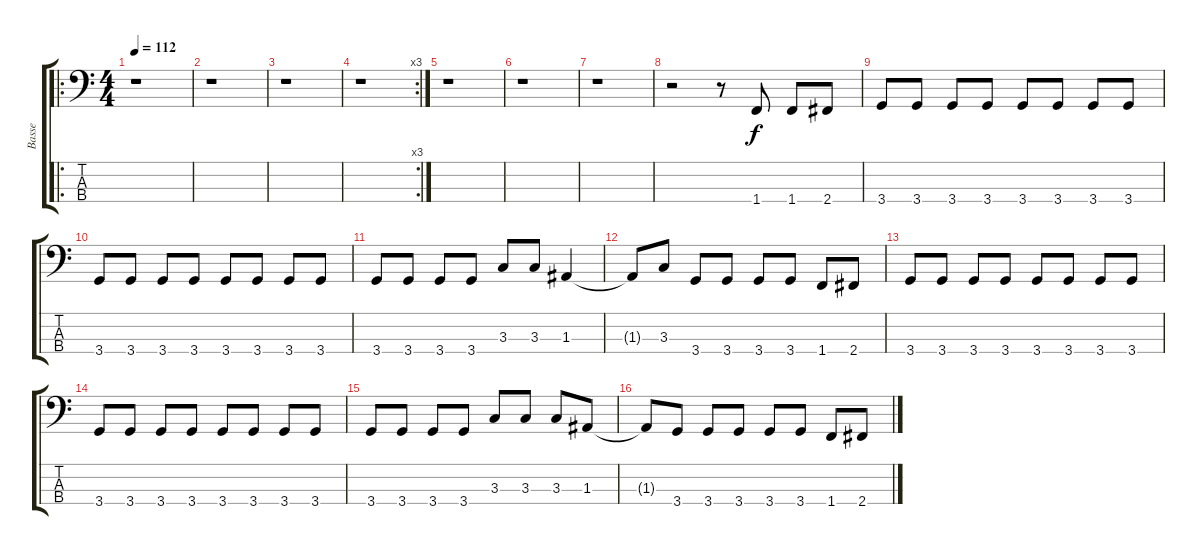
\track ("Basse" "Basse") {instrument electricbasspick}
\staff {score tabs}
\tuning (G2 D2 A1 E1) {hide}
\ro
\ts (4 4)
\tempo 112
\clef f4
\ks c
r.1{dy f instrument electricbasspick} |
r.1 |
r.1 |
\rc 3
r.1 |
r.1 |
r.1 |
r.1 |
r.2 r.8 1.4.8 1.4.8 2.4.8 |
3.4.8 3.4.8 3.4.8 3.4.8 3.4.8 3.4.8 3.4.8 3.4.8 |
3.4.8 3.4.8 3.4.8 3.4.8 3.4.8 3.4.8 3.4.8 3.4.8 |
3.4.8 3.4.8 3.4.8 3.4.8 3.3.8 3.3.8 1.3.4 |
1.3{t}.8 3.3.8 3.4.8 3.4.8 3.4.8 3.4.8 1.4.8 2.4.8 |
3.4.8 3.4.8 3.4.8 3.4.8 3.4.8 3.4.8 3.4.8 3.4.8 |
3.4.8 3.4.8 3.4.8 3.4.8 3.4.8 3.4.8 3.4.8 3.4.8 |
3.4.8 3.4.8 3.4.8 3.4.8 3.3.8 3.3.8 3.3.8 1.3.8 |
1.3{t}.8 3.4.8 3.4.8 3.4.8 3.4.8 3.4.8 1.4.8 2.4.8
